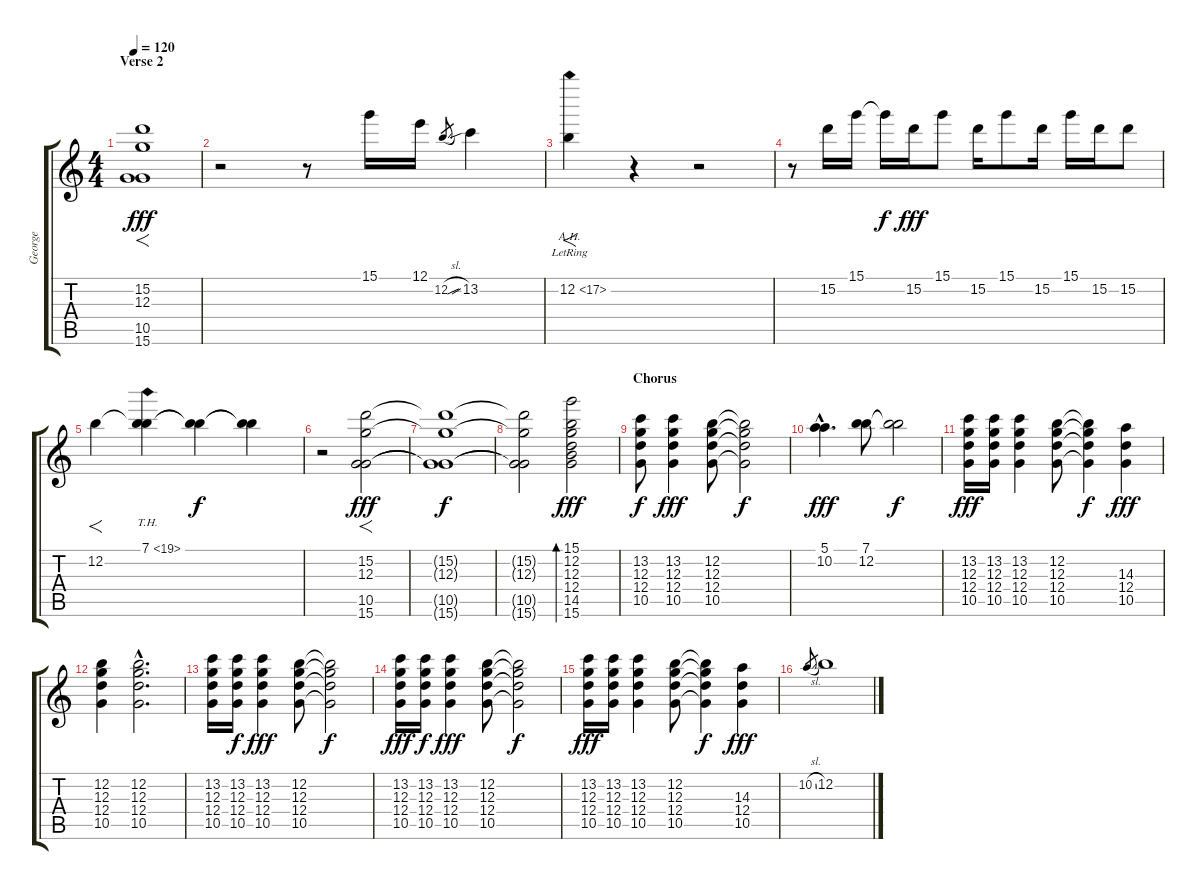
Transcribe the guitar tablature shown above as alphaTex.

\track ("George" "George") {instrument distortionguitar}
\staff {score tabs}
\tuning (E4 B3 G3 D3 A2 E2) {hide}
\ts (4 4)
\section ("" "Verse 2")
\tempo 120
\clef g2
\ks c
(15.2 12.3 10.5 15.6).1{f dy fff volume 16} |
r.2 r.8 15.1.16{volume 16} 12.1.16 12.2{sl}.8{gr} 13.2{sib}.4 |
12.2{ah 5 lr}.4{f} r.4 r.2 |
r.8 15.2.16 15.1.16 15.1{t}.16{dy f} 15.2.16{dy fff} 15.1.8 15.2.16 15.1.8 15.2.16 15.1.16 15.2.16 15.2.8 |
12.2.4{f} (7.1{th 12} 12.2{t}).4 (7.1{t} 12.2{t}).4{dy f} (7.1{t} 12.2{t}).4 |
r.2 (15.2 12.3 10.5 15.6).2{f dy fff} |
(15.2{t} 12.3{t} 10.5{t} 15.6{t}).1{dy f} |
(15.2{t} 12.3{t} 10.5{t} 15.6{t}).2 (15.1 12.2 12.3 12.4 14.5 15.6).2{bd 30 dy fff volume 13} |
\section ("" "Chorus")
(13.2 12.3 12.4 10.5).8{dy f} (13.2 12.3 12.4 10.5).4{dy fff} (12.2 12.3 12.4 10.5).8 (12.2{t} 12.3{t} 12.4{t} 10.5{t}).2{dy f} |
(5.1{hac} 10.2{hac}).4{d dy fff} (7.1 12.2).8 (7.1{t} 12.2{t}).2{dy f} |
(13.2 12.3 12.4 10.5).16{dy fff} (13.2 12.3 12.4 10.5).16 (13.2 12.3 12.4 10.5).4 (12.2 12.3 12.4 10.5).8 (12.2{t} 12.3{t} 12.4{t} 10.5{t}).4{dy f} (14.3 12.4 10.5).4{dy fff} |
(12.2 12.3 12.4 10.5).4 (12.2{hac} 12.3{hac} 12.4{hac} 10.5{hac}).2{d} |
(13.2 12.3 12.4 10.5).16 (13.2 12.3 12.4 10.5).16{dy f} (13.2 12.3 12.4 10.5).4{dy fff} (12.2 12.3 12.4 10.5).8 (12.2{t} 12.3{t} 12.4{t} 10.5{t}).2{dy f} |
(13.2 12.3 12.4 10.5).16{dy fff} (13.2 12.3 12.4 10.5).16{dy f} (13.2 12.3 12.4 10.5).4{dy fff} (12.2 12.3 12.4 10.5).8 (12.2{t} 12.3{t} 12.4{t} 10.5{t}).2{dy f} |
(13.2 12.3 12.4 10.5).16{dy fff} (13.2 12.3 12.4 10.5).16 (13.2 12.3 12.4 10.5).4 (12.2 12.3 12.4 10.5).8 (12.2{t} 12.3{t} 12.4{t} 10.5{t}).4{dy f} (14.3 12.4 10.5).4{dy fff} |
10.2{sl}.8{gr} 12.2.1
